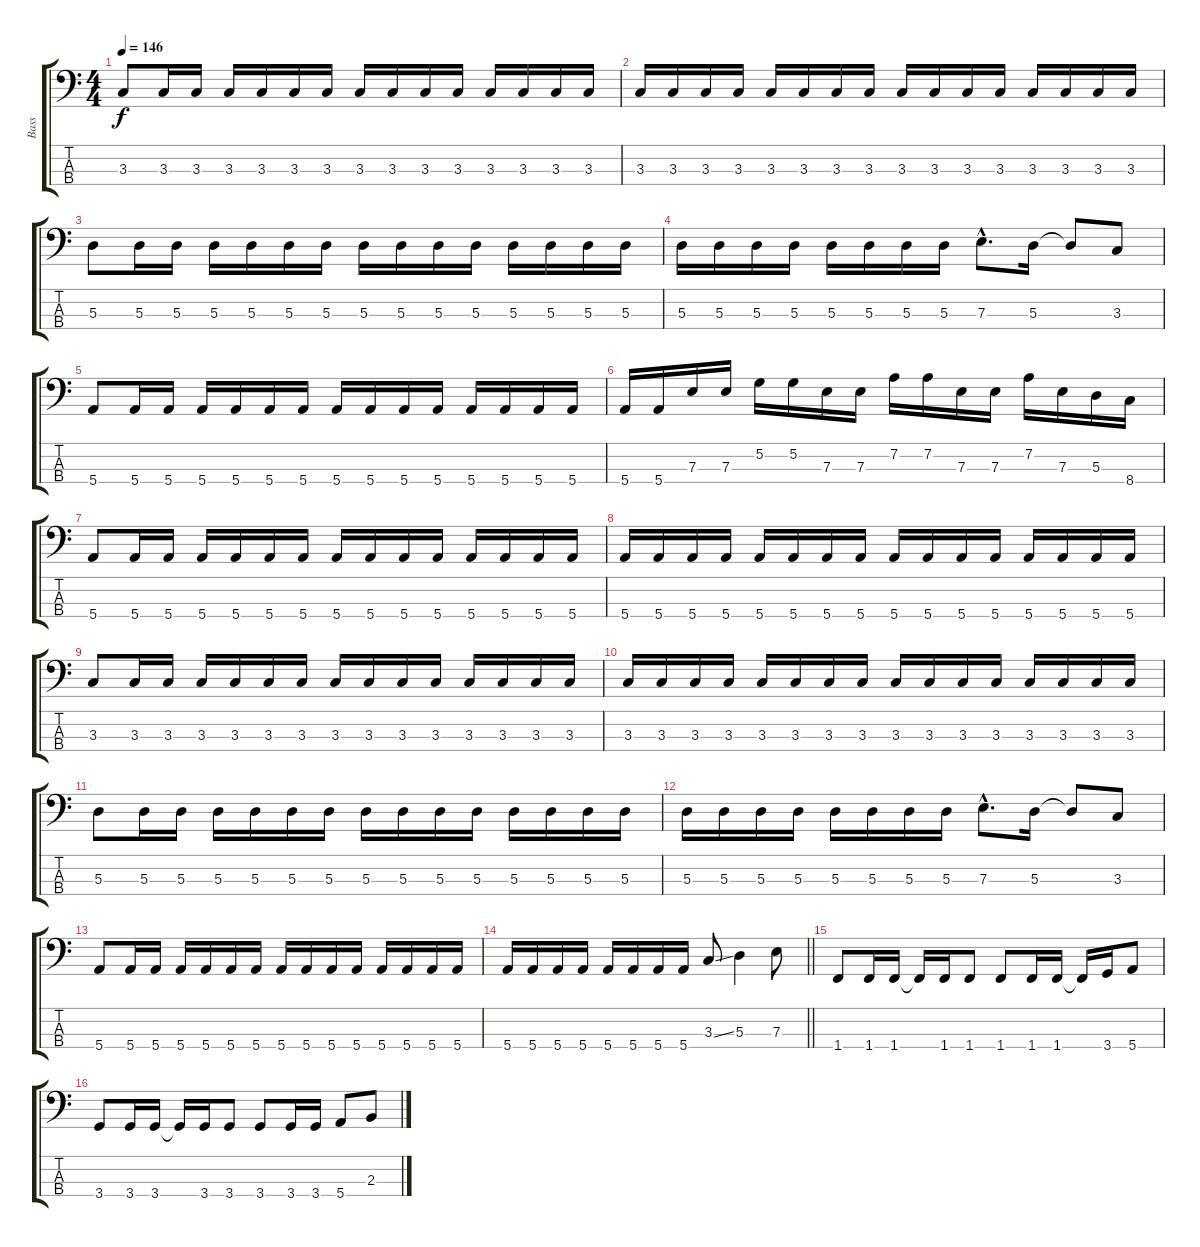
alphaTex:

\track ("Bass" "Bass") {instrument electricbassfinger}
\staff {score tabs}
\tuning (G2 D2 A1 E1) {hide}
\ts (4 4)
\tempo 146
\clef f4
\ks c
3.3.8{dy f} 3.3.16 3.3.16 3.3.16 3.3.16 3.3.16 3.3.16 3.3.16 3.3.16 3.3.16 3.3.16 3.3.16 3.3.16 3.3.16 3.3.16 |
3.3.16 3.3.16 3.3.16 3.3.16 3.3.16 3.3.16 3.3.16 3.3.16 3.3.16 3.3.16 3.3.16 3.3.16 3.3.16 3.3.16 3.3.16 3.3.16 |
5.3.8 5.3.16 5.3.16 5.3.16 5.3.16 5.3.16 5.3.16 5.3.16 5.3.16 5.3.16 5.3.16 5.3.16 5.3.16 5.3.16 5.3.16 |
5.3.16 5.3.16 5.3.16 5.3.16 5.3.16 5.3.16 5.3.16 5.3.16 7.3{hac}.8{d} 5.3.16 5.3{t}.8 3.3.8 |
5.4.8 5.4.16 5.4.16 5.4.16 5.4.16 5.4.16 5.4.16 5.4.16 5.4.16 5.4.16 5.4.16 5.4.16 5.4.16 5.4.16 5.4.16 |
5.4.16 5.4.16 7.3.16 7.3.16 5.2.16 5.2.16 7.3.16 7.3.16 7.2.16 7.2.16 7.3.16 7.3.16 7.2.16 7.3.16 5.3.16 8.4.16 |
5.4.8 5.4.16 5.4.16 5.4.16 5.4.16 5.4.16 5.4.16 5.4.16 5.4.16 5.4.16 5.4.16 5.4.16 5.4.16 5.4.16 5.4.16 |
5.4.16 5.4.16 5.4.16 5.4.16 5.4.16 5.4.16 5.4.16 5.4.16 5.4.16 5.4.16 5.4.16 5.4.16 5.4.16 5.4.16 5.4.16 5.4.16 |
3.3.8 3.3.16 3.3.16 3.3.16 3.3.16 3.3.16 3.3.16 3.3.16 3.3.16 3.3.16 3.3.16 3.3.16 3.3.16 3.3.16 3.3.16 |
3.3.16 3.3.16 3.3.16 3.3.16 3.3.16 3.3.16 3.3.16 3.3.16 3.3.16 3.3.16 3.3.16 3.3.16 3.3.16 3.3.16 3.3.16 3.3.16 |
5.3.8 5.3.16 5.3.16 5.3.16 5.3.16 5.3.16 5.3.16 5.3.16 5.3.16 5.3.16 5.3.16 5.3.16 5.3.16 5.3.16 5.3.16 |
5.3.16 5.3.16 5.3.16 5.3.16 5.3.16 5.3.16 5.3.16 5.3.16 7.3{hac}.8{d} 5.3.16 5.3{t}.8 3.3.8 |
5.4.8 5.4.16 5.4.16 5.4.16 5.4.16 5.4.16 5.4.16 5.4.16 5.4.16 5.4.16 5.4.16 5.4.16 5.4.16 5.4.16 5.4.16 |
\barLineRight lightlight
5.4.16 5.4.16 5.4.16 5.4.16 5.4.16 5.4.16 5.4.16 5.4.16 3.3{ss}.8 5.3.4 7.3.8 |
1.4.8 1.4.16 1.4.16 1.4{t}.16 1.4.16 1.4.8 1.4.8 1.4.16 1.4.16 1.4{t}.16 3.4.16 5.4.8 |
3.4.8 3.4.16 3.4.16 3.4{t}.16 3.4.16 3.4.8 3.4.8 3.4.16 3.4.16 5.4.8 2.3.8
